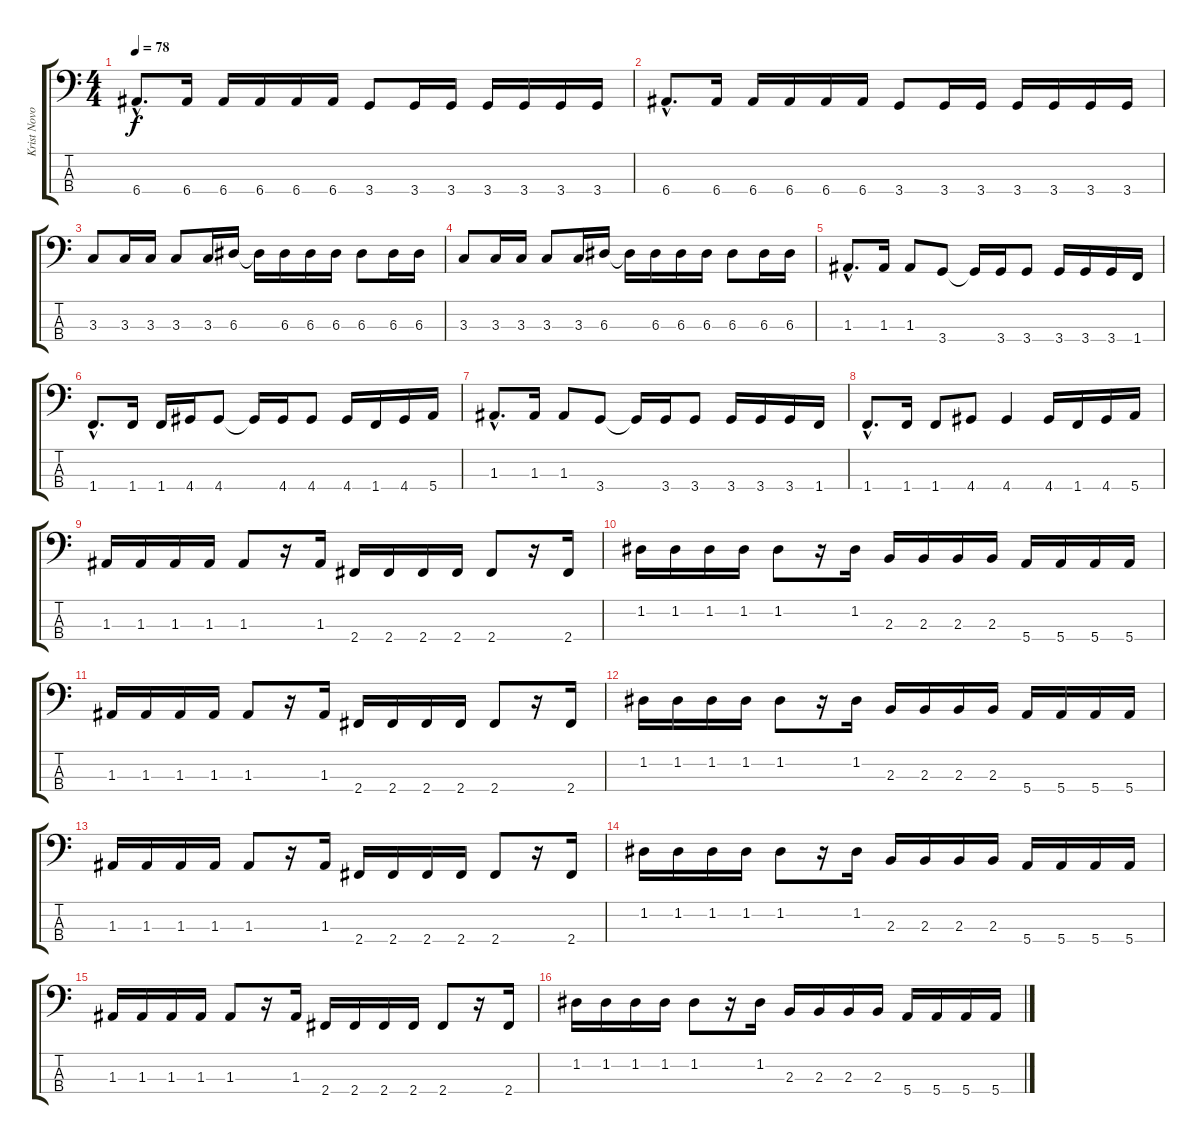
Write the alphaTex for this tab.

\track ("Krist Novoselic : Bass" "Krist Novo") {instrument electricbassfinger}
\staff {score tabs}
\tuning (G2 D2 A1 E1) {hide}
\ts (4 4)
\tempo 78
\clef f4
\ks c
6.4{hac}.8{d dy f} 6.4.16 6.4.16 6.4.16 6.4.16 6.4.16 3.4.8 3.4.16 3.4.16 3.4.16 3.4.16 3.4.16 3.4.16 |
6.4{hac}.8{d} 6.4.16 6.4.16 6.4.16 6.4.16 6.4.16 3.4.8 3.4.16 3.4.16 3.4.16 3.4.16 3.4.16 3.4.16 |
3.3.8 3.3.16 3.3.16 3.3.8 3.3.16 6.3.16 6.3{t}.16 6.3.16 6.3.16 6.3.16 6.3.8 6.3.16 6.3.16 |
3.3.8 3.3.16 3.3.16 3.3.8 3.3.16 6.3.16 6.3{t}.16 6.3.16 6.3.16 6.3.16 6.3.8 6.3.16 6.3.16 |
1.3{hac}.8{d} 1.3.16 1.3.8 3.4.8 3.4{t}.16 3.4.16 3.4.8 3.4.16 3.4.16 3.4.16 1.4.16 |
1.4{hac}.8{d} 1.4.16 1.4.16 4.4.16 4.4.8 4.4{t}.16 4.4.16 4.4.8 4.4.16 1.4.16 4.4.16 5.4.16 |
1.3{hac}.8{d} 1.3.16 1.3.8 3.4.8 3.4{t}.16 3.4.16 3.4.8 3.4.16 3.4.16 3.4.16 1.4.16 |
1.4{hac}.8{d} 1.4.16 1.4.8 4.4.8 4.4.4 4.4.16 1.4.16 4.4.16 5.4.16 |
1.3.16 1.3.16 1.3.16 1.3.16 1.3.8 r.16 1.3.16 2.4.16 2.4.16 2.4.16 2.4.16 2.4.8 r.16 2.4.16 |
1.2.16 1.2.16 1.2.16 1.2.16 1.2.8 r.16 1.2.16 2.3.16 2.3.16 2.3.16 2.3.16 5.4.16 5.4.16 5.4.16 5.4.16 |
1.3.16 1.3.16 1.3.16 1.3.16 1.3.8 r.16 1.3.16 2.4.16 2.4.16 2.4.16 2.4.16 2.4.8 r.16 2.4.16 |
1.2.16 1.2.16 1.2.16 1.2.16 1.2.8 r.16 1.2.16 2.3.16 2.3.16 2.3.16 2.3.16 5.4.16 5.4.16 5.4.16 5.4.16 |
1.3.16 1.3.16 1.3.16 1.3.16 1.3.8 r.16 1.3.16 2.4.16 2.4.16 2.4.16 2.4.16 2.4.8 r.16 2.4.16 |
1.2.16 1.2.16 1.2.16 1.2.16 1.2.8 r.16 1.2.16 2.3.16 2.3.16 2.3.16 2.3.16 5.4.16 5.4.16 5.4.16 5.4.16 |
1.3.16 1.3.16 1.3.16 1.3.16 1.3.8 r.16 1.3.16 2.4.16 2.4.16 2.4.16 2.4.16 2.4.8 r.16 2.4.16 |
1.2.16 1.2.16 1.2.16 1.2.16 1.2.8 r.16 1.2.16 2.3.16 2.3.16 2.3.16 2.3.16 5.4.16 5.4.16 5.4.16 5.4.16
